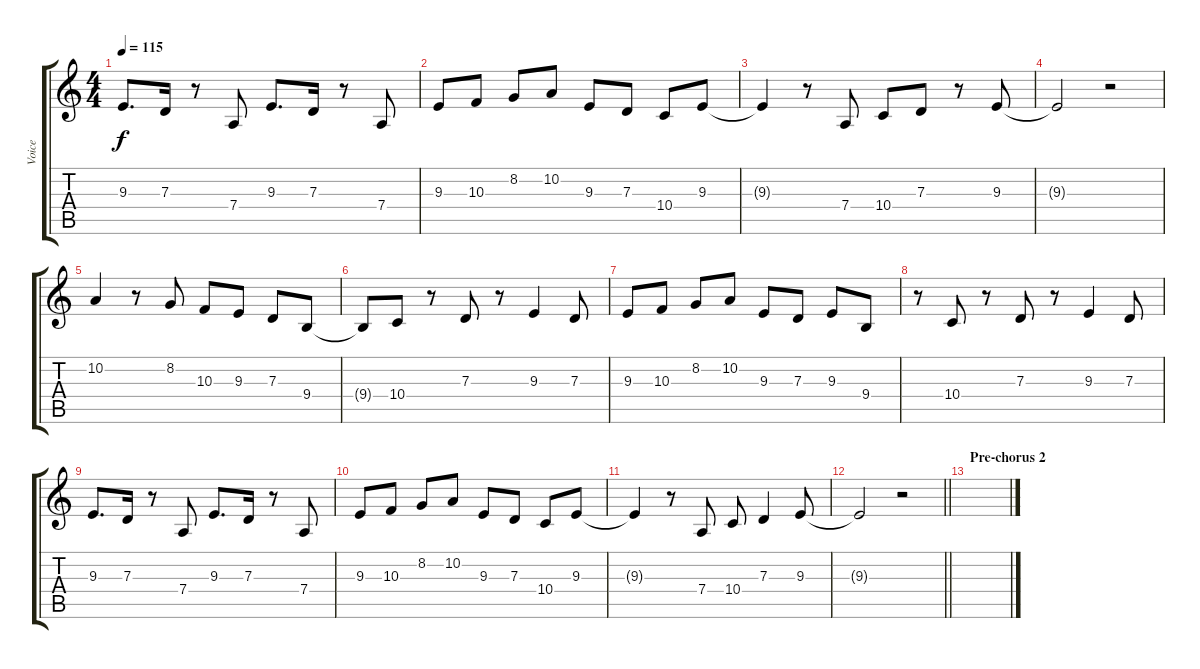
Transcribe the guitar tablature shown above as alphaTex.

\track ("Voice" "Voice") {instrument clarinet}
\staff {score tabs}
\tuning (E4 B3 G3 D3 A2 E2) {hide}
\ts (4 4)
\tempo 115
\clef g2
\ks c
9.3.8{d dy f} 7.3.16 r.8 7.4.8 9.3.8{d} 7.3.16 r.8 7.4.8 |
9.3.8 10.3.8 8.2.8 10.2.8 9.3.8 7.3.8 10.4.8 9.3.8 |
9.3{t}.4 r.8 7.4.8 10.4.8 7.3.8 r.8 9.3.8 |
9.3{t}.2 r.2 |
10.2.4 r.8 8.2.8 10.3.8 9.3.8 7.3.8 9.4.8 |
9.4{t}.8 10.4.8 r.8 7.3.8 r.8 9.3.4 7.3.8 |
9.3.8 10.3.8 8.2.8 10.2.8 9.3.8 7.3.8 9.3.8 9.4.8 |
r.8 10.4.8 r.8 7.3.8 r.8 9.3.4 7.3.8 |
9.3.8{d} 7.3.16 r.8 7.4.8 9.3.8{d} 7.3.16 r.8 7.4.8 |
9.3.8 10.3.8 8.2.8 10.2.8 9.3.8 7.3.8 10.4.8 9.3.8 |
9.3{t}.4 r.8 7.4.8 10.4.8 7.3.4 9.3.8 |
\barLineRight lightlight
9.3{t}.2 r.2 |
\section ("" "Pre-chorus 2")
